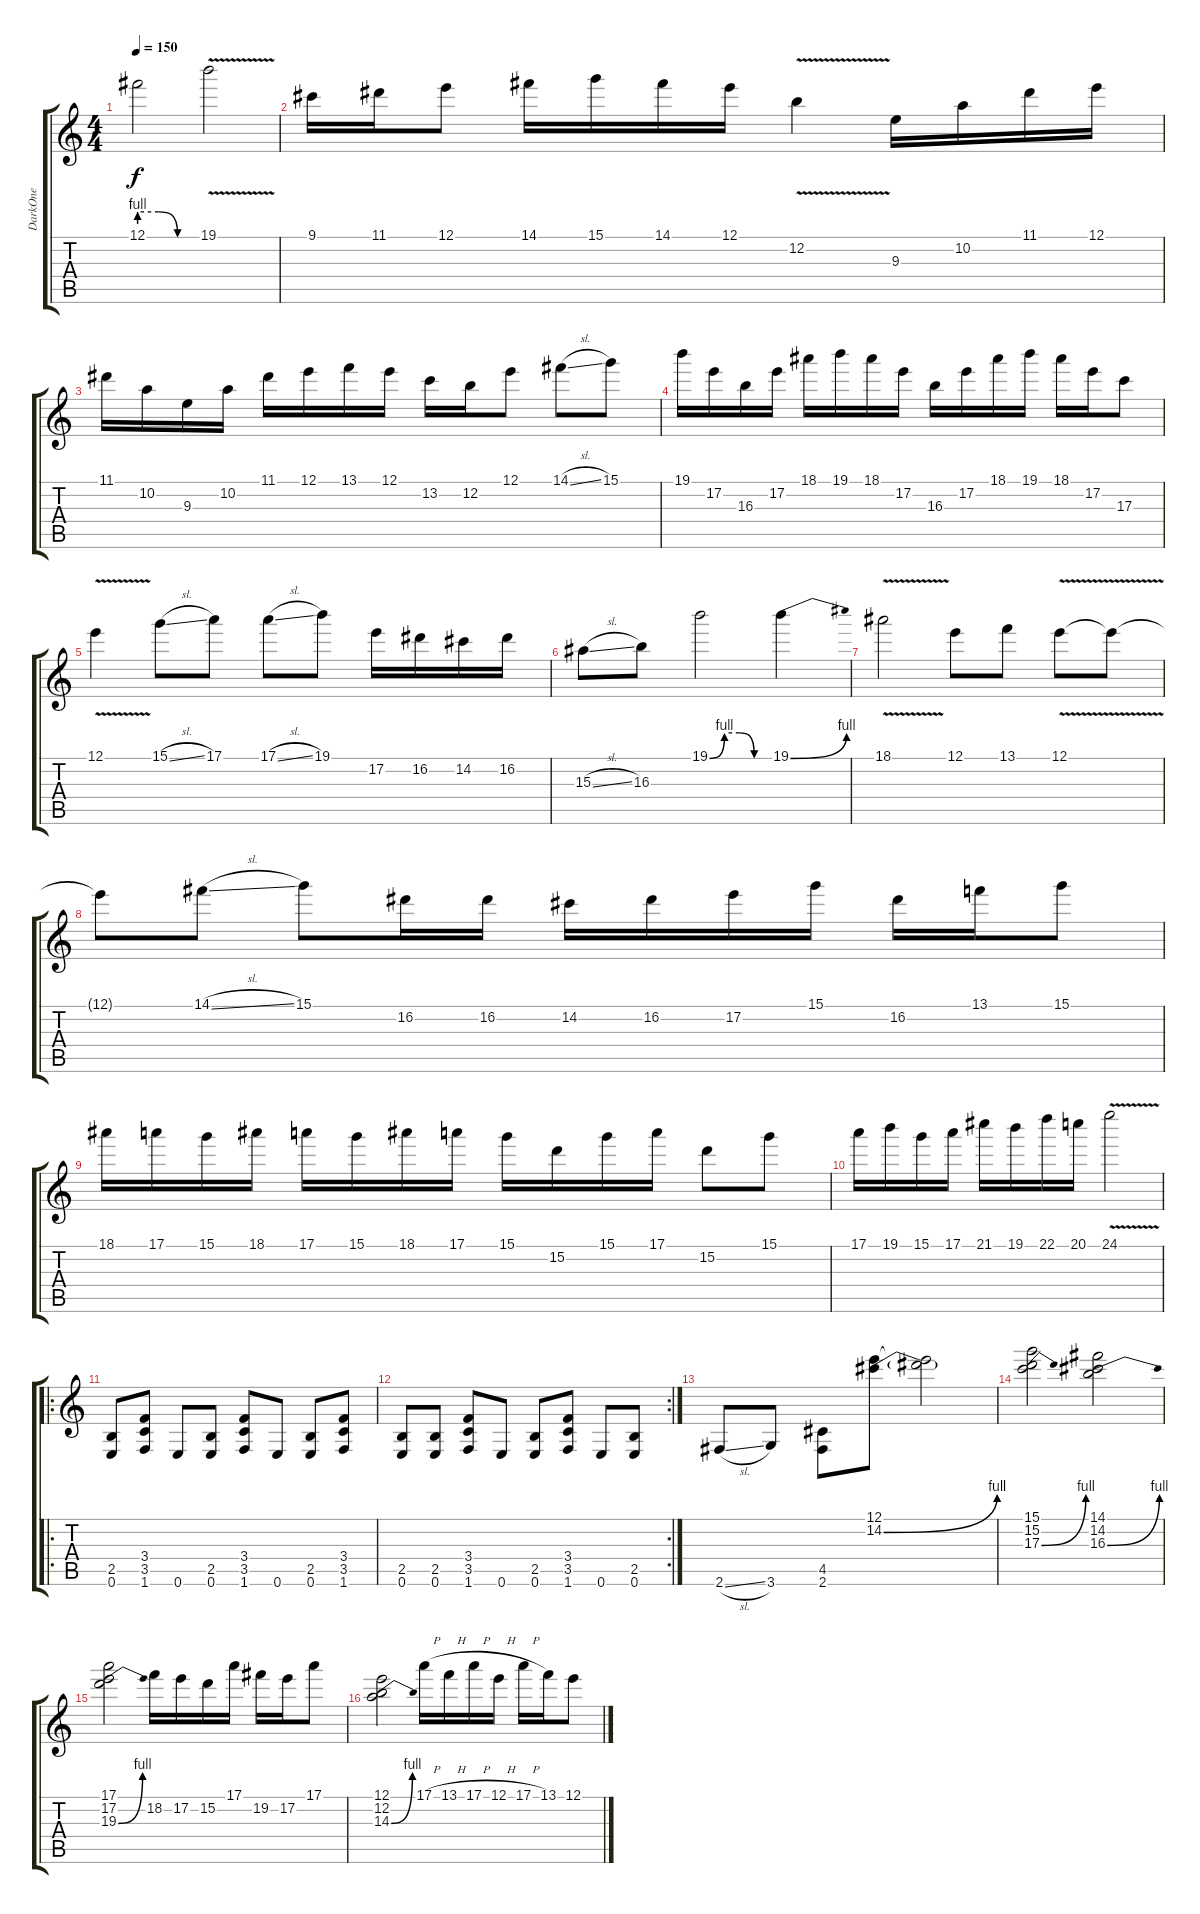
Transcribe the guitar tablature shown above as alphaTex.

\track ("DarkOne" "DarkOne") {instrument distortionguitar}
\staff {score tabs}
\tuning (E4 B3 G3 D3 A2 E2) {hide}
\ts (4 4)
\tempo 150
\clef g2
\ks c
12.1{be (custom 0 4 20 4 40 0 60 0)}.2{dy f} 19.1{v}.2 |
9.1.16 11.1.16 12.1.8 14.1.16 15.1.16 14.1.16 12.1.16 12.2{v}.4 9.3.16 10.2.16 11.1.16 12.1.16 |
11.1.16 10.2.16 9.3.16 10.2.16 11.1.16 12.1.16 13.1.16 12.1.16 13.2.16 12.2.16 12.1.8 14.1{sl}.8 15.1.8 |
19.1.16 17.2.16 16.3.16 17.2.16 18.1.16 19.1.16 18.1.16 17.2.16 16.3.16 17.2.16 18.1.16 19.1.16 18.1.16 17.2.16 17.3.8 |
12.1{v}.4 15.1{sl}.8 17.1.8 17.1{sl}.8 19.1.8 17.2.16 16.2.16 14.2.16 16.2.16 |
15.3{sl}.8 16.3.8 19.1{be (custom 0 0 15 4 30 4 45 0 60 0)}.2 19.1{be (bend 0 0 60 4)}.4 |
18.1{v}.2 12.1.8 13.1.8 12.1{v}.8 12.1{t}.8 |
12.1{t}.8 14.1{sl}.8 15.1.8 16.2.16 16.2.16 14.2.16 16.2.16 17.2.16 15.1.16 16.2.16 13.1.16 15.1.8 |
18.1.16 17.1.16 15.1.16 18.1.16 17.1.16 15.1.16 18.1.16 17.1.16 15.1.16 15.2.16 15.1.16 17.1.16 15.2.8 15.1.8 |
17.1.16 19.1.16 15.1.16 17.1.16 21.1.16 19.1.16 22.1.16 20.1.16 24.1{v}.2 |
\ro
(2.5 0.6).8 (3.4 3.5 1.6).8 0.6.8 (2.5 0.6).8 (3.4 3.5 1.6).8 0.6.8 (2.5 0.6).8 (3.4 3.5 1.6).8 |
\rc 2
(2.5 0.6).8 (2.5 0.6).8 (3.4 3.5 1.6).8 0.6.8 (2.5 0.6).8 (3.4 3.5 1.6).8 0.6.8 (2.5 0.6).8 |
2.6{sl}.8 3.6.8 (4.5 2.6).8 (12.1 14.2{be (bend 0 0 60 4)}).8 (12.1{t} 14.2{t}).2 |
(15.1 15.2 17.3{be (bend 0 0 60 4)}).2 (14.1 14.2 16.3{be (bend 0 0 60 4)}).2 |
(17.1 17.2 19.3{be (bend 0 0 60 4)}).2 18.2.16 17.2.16 15.2.16 17.1.16 19.2.16 17.2.16 17.1.8 |
(12.1 12.2 14.3{be (bend 0 0 60 4)}).2 17.1{h}.16 13.1{h}.16 17.1{h}.16 12.1{h}.16 17.1{h}.16 13.1.16 12.1.8
